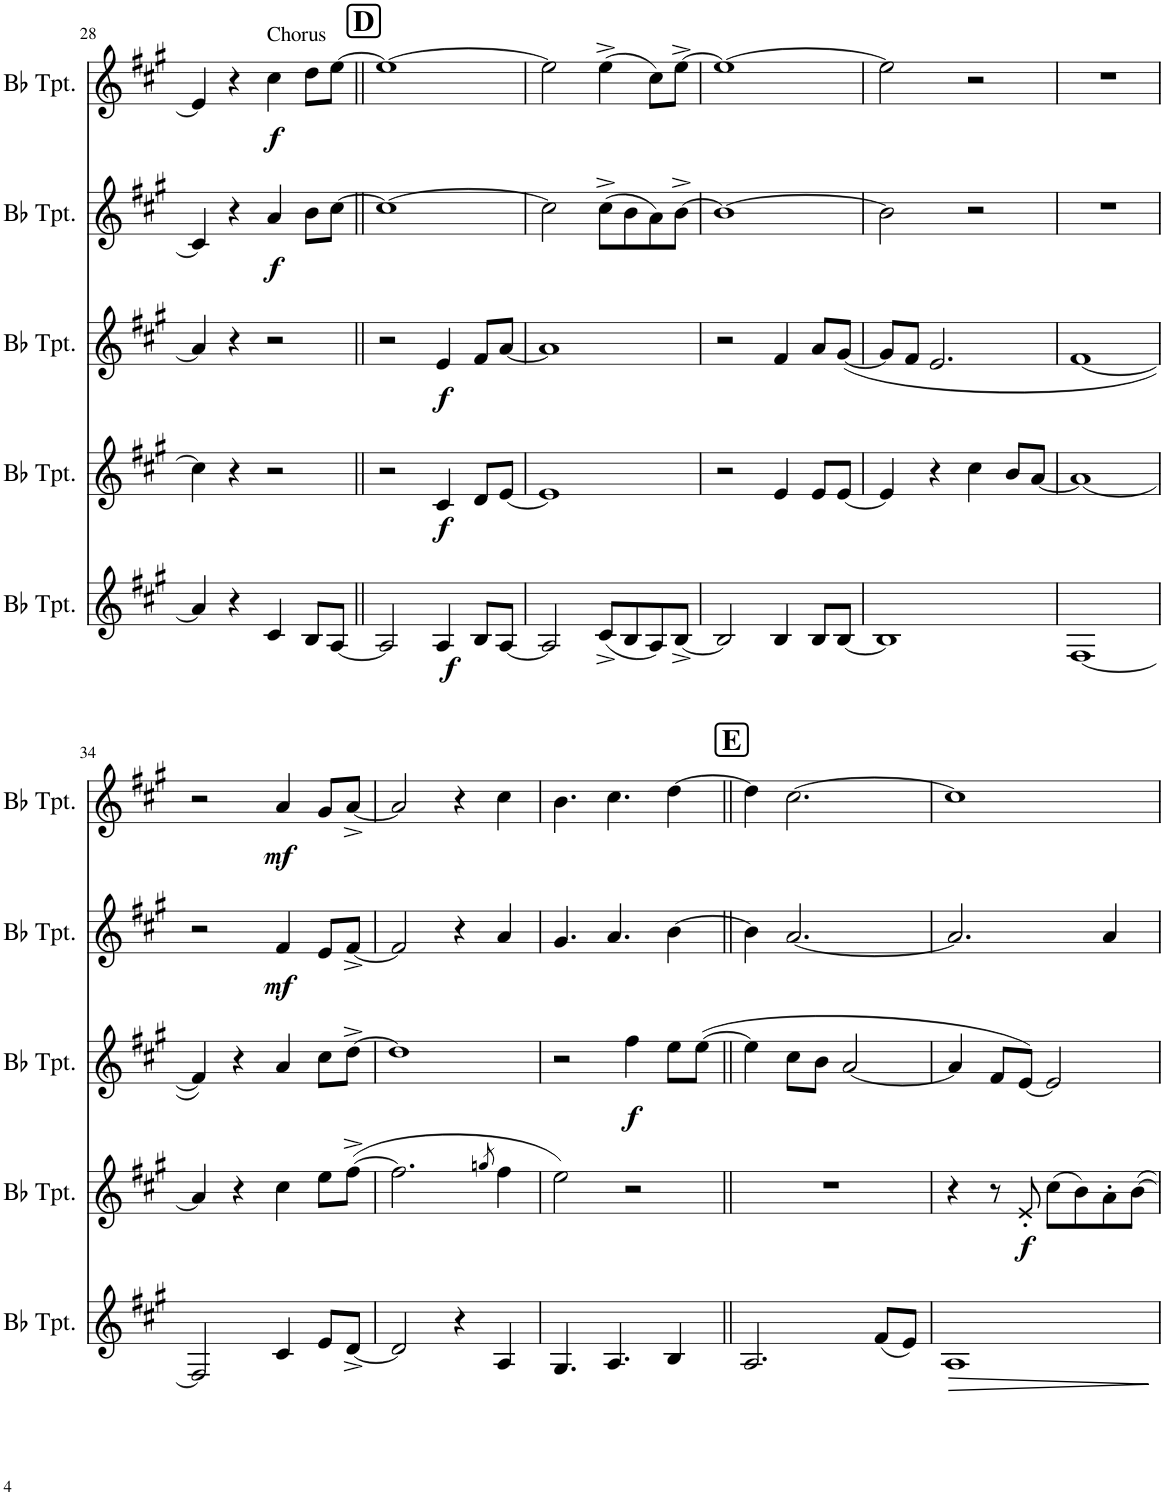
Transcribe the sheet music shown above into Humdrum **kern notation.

**kern	**dynam	**kern	**dynam	**kern	**dynam	**kern	**dynam	**kern	**dynam
*part5	*part5	*part4	*part4	*part3	*part3	*part2	*part2	*part1	*part1
*staff5	*staff5	*staff4	*staff4	*staff3	*staff3	*staff2	*staff2	*staff1	*staff1
*I"Bb Trumpet	*	*I"Bb Trumpet	*	*I"Bb Trumpet	*	*I"Bb Trumpet	*	*I"Bb Trumpet	*
*I'Bb Tpt.	*	*I'Bb Tpt.	*	*I'Bb Tpt.	*	*I'Bb Tpt.	*	*I'Bb Tpt.	*
!!LO:PB:g=z
*clefG2	*	*clefG2	*	*clefG2	*	*clefG2	*	*clefG2	*
*Trd1c2	*	*Trd1c2	*	*Trd1c2	*	*Trd1c2	*	*Trd1c2	*
*k[f#c#g#]	*	*k[f#c#g#]	*	*k[f#c#g#]	*	*k[f#c#g#]	*	*k[f#c#g#]	*
*M4/4	*	*M4/4	*	*M4/4	*	*M4/4	*	*M4/4	*
=28	=28	=28	=28	=28	=28	=28	=28	=28	=28
4a/]	.	4cc#\]	.	4a/]	.	4c#/]	.	4e/]	.
4r	.	4r	.	4r	.	4r	.	4r	.
!	!	!	!	!	!	!	!	!LO:TX:a:t=Chorus	!
!	!	!	!	!	!	!	!LO:DY:b	!	!LO:DY:b
4c#/	.	2r	.	2r	.	4a/	f	4cc#\	f
8B/L	.	.	.	.	.	8b\L	.	8dd\L	.
[8A/J	.	.	.	.	.	[8cc#\J	.	[8ee\J	.
!!LO:REH:place=s1:a:B:cj:fs=14:t=D
=29||	=29||	=29||	=29||	=29||	=29||	=29||	=29||	=29||	=29||
2A/]	.	2r	.	2r	.	1cc#_	.	1ee_	.
!	!LO:DY:b	!	!LO:DY:b	!	!LO:DY:b	!	!	!	!
4A/	f	4c#/	f	4e/	f	.	.	.	.
8B/L	.	8d/L	.	8f#/L	.	.	.	.	.
[8A/J	.	[8e/J	.	[8a/J	.	.	.	.	.
=30	=30	=30	=30	=30	=30	=30	=30	=30	=30
2A/]	.	1e]	.	1a]	.	2cc#\]	.	2ee\]	.
(8c#^/L	.	.	.	.	.	(8cc#^\L	.	(4ee^\	.
8B/	.	.	.	.	.	8b\	.	.	.
8A/)	.	.	.	.	.	8a\)	.	8cc#\L)	.
[8B^/J	.	.	.	.	.	[8b^\J	.	[8ee^\J	.
=31	=31	=31	=31	=31	=31	=31	=31	=31	=31
2B/]	.	2r	.	2r	.	1b_	.	1ee_	.
4B/	.	4e/	.	4f#/	.	.	.	.	.
8B/L	.	8e/L	.	8a/L	.	.	.	.	.
[8B/J	.	[8e/J	.	([8g#/J	.	.	.	.	.
=32	=32	=32	=32	=32	=32	=32	=32	=32	=32
1B]	.	4e/]	.	8g#/L]	.	2b\]	.	2ee\]	.
.	.	.	.	8f#/J	.	.	.	.	.
.	.	4r	.	2.e/	.	.	.	.	.
.	.	4cc#\	.	.	.	2r	.	2r	.
.	.	8b/L	.	.	.	.	.	.	.
.	.	[8a/J	.	.	.	.	.	.	.
=33	=33	=33	=33	=33	=33	=33	=33	=33	=33
[1F#	.	1a_	.	[1f#	.	1r	.	1r	.
!!LO:LB:g=z
=34	=34	=34	=34	=34	=34	=34	=34	=34	=34
2F#/]	.	4a/]	.	4f#/])	.	2r	.	2r	.
.	.	4r	.	4r	.	.	.	.	.
!	!	!	!	!	!	!	!LO:DY:b	!	!LO:DY:b
4c#/	.	4cc#\	.	4a/	.	4f#/	mf	4a/	mf
8e/L	.	8ee\L	.	8cc#\L	.	8e/L	.	8g#/L	.
[8d^/J	.	([8ff#^\J	.	[8dd^\J	.	[8f#^/J	.	[8a^/J	.
=35	=35	=35	=35	=35	=35	=35	=35	=35	=35
2d/]	.	2.ff#\]	.	1dd]	.	2f#/]	.	2a/]	.
4r	.	.	.	.	.	4r	.	4r	.
.	.	8qggn/	.	.	.	.	.	.	.
4A/	.	4ff#\	.	.	.	4a/	.	4cc#\	.
=36	=36	=36	=36	=36	=36	=36	=36	=36	=36
4.G#/	.	2ee\)	.	2r	.	4.g#/	.	4.b\	.
4.A/	.	.	.	.	.	4.a/	.	4.cc#\	.
!	!	!	!	!	!LO:DY:b	!	!	!	!
.	.	2r	.	4ff#\	f	.	.	.	.
4B/	.	.	.	8ee\L	.	[4b\	.	[4dd\	.
.	.	.	.	([8ee\J	.	.	.	.	.
!!LO:REH:place=s1:a:B:cj:fs=14:t=E
=37||	=37||	=37||	=37||	=37||	=37||	=37||	=37||	=37||	=37||
2.A/	.	1r	.	4ee\]	.	4b\]	.	4dd\]	.
.	.	.	.	8cc#\L	.	[2.a/	.	[2.cc#\	.
.	.	.	.	8b\J	.	.	.	.	.
.	.	.	.	[2a/	.	.	.	.	.
(8f#/L	.	.	.	.	.	.	.	.	.
8e/J)	.	.	.	.	.	.	.	.	.
=38	=38	=38	=38	=38	=38	=38	=38	=38	=38
!	!LO:HP:b	!	!	!	!	!	!	!	!
1A	>	4r	.	4a/]	.	2.a/]	.	1cc#]	.
.	.	8r	.	8f#/L	.	.	.	.	.
!	!	!	!LO:DY:b	!	!	!	!	!	!
.	.	8e'/	f	[8e/J)	.	.	.	.	.
.	.	(8cc#\L	.	2e/]	.	.	.	.	.
.	.	8b\)	.	.	.	.	.	.	.
.	.	8a'\	.	.	.	4a/	.	.	.
.	.	[8b\J	.	.	.	.	.	.	.
.	]	.	.	.	.	.	.	.	.
=	=	=	=	=	=	=	=	=	=
*-	*-	*-	*-	*-	*-	*-	*-	*-	*-
